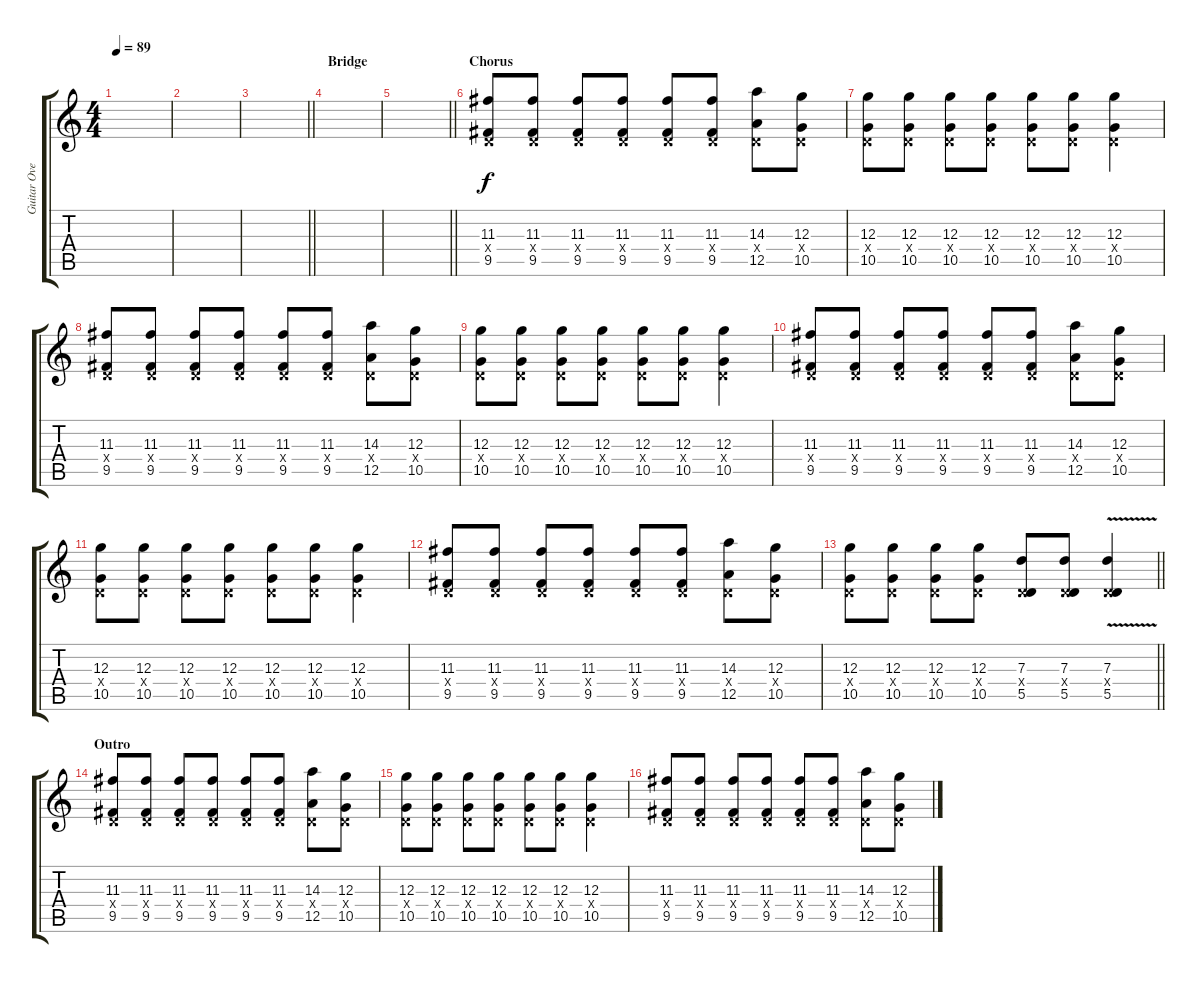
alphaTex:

\track ("Guitar Overdub" "Guitar Ove") {instrument overdrivenguitar}
\staff {score tabs}
\tuning (E4 B3 G3 D3 A2 D2) {hide}
\ts (4 4)
\tempo 89
\clef g2
\ks c
|
|
\barLineRight lightlight
|
\section ("" "Bridge")
|
\barLineRight lightlight
|
\section ("" "Chorus")
(11.3 0.4{x} 9.5).8 (11.3 0.4{x} 9.5).8 (11.3 0.4{x} 9.5).8 (11.3 0.4{x} 9.5).8 (11.3 0.4{x} 9.5).8 (11.3 0.4{x} 9.5).8 (14.3 0.4{x} 12.5).8 (12.3 0.4{x} 10.5).8 |
(12.3 0.4{x} 10.5).8 (12.3 0.4{x} 10.5).8 (12.3 0.4{x} 10.5).8 (12.3 0.4{x} 10.5).8 (12.3 0.4{x} 10.5).8 (12.3 0.4{x} 10.5).8 (12.3 0.4{x} 10.5).4 |
(11.3 0.4{x} 9.5).8 (11.3 0.4{x} 9.5).8 (11.3 0.4{x} 9.5).8 (11.3 0.4{x} 9.5).8 (11.3 0.4{x} 9.5).8 (11.3 0.4{x} 9.5).8 (14.3 0.4{x} 12.5).8 (12.3 0.4{x} 10.5).8 |
(12.3 0.4{x} 10.5).8 (12.3 0.4{x} 10.5).8 (12.3 0.4{x} 10.5).8 (12.3 0.4{x} 10.5).8 (12.3 0.4{x} 10.5).8 (12.3 0.4{x} 10.5).8 (12.3 0.4{x} 10.5).4 |
(11.3 0.4{x} 9.5).8 (11.3 0.4{x} 9.5).8 (11.3 0.4{x} 9.5).8 (11.3 0.4{x} 9.5).8 (11.3 0.4{x} 9.5).8 (11.3 0.4{x} 9.5).8 (14.3 0.4{x} 12.5).8 (12.3 0.4{x} 10.5).8 |
(12.3 0.4{x} 10.5).8 (12.3 0.4{x} 10.5).8 (12.3 0.4{x} 10.5).8 (12.3 0.4{x} 10.5).8 (12.3 0.4{x} 10.5).8 (12.3 0.4{x} 10.5).8 (12.3 0.4{x} 10.5).4 |
(11.3 0.4{x} 9.5).8 (11.3 0.4{x} 9.5).8 (11.3 0.4{x} 9.5).8 (11.3 0.4{x} 9.5).8 (11.3 0.4{x} 9.5).8 (11.3 0.4{x} 9.5).8 (14.3 0.4{x} 12.5).8 (12.3 0.4{x} 10.5).8 |
\barLineRight lightlight
(12.3 0.4{x} 10.5).8 (12.3 0.4{x} 10.5).8 (12.3 0.4{x} 10.5).8 (12.3 0.4{x} 10.5).8 (7.3 0.4{x} 5.5).8 (7.3 0.4{x} 5.5).8 (7.3 0.4{x} 5.5{v}).4 |
\section ("" "Outro")
(11.3 0.4{x} 9.5).8 (11.3 0.4{x} 9.5).8 (11.3 0.4{x} 9.5).8 (11.3 0.4{x} 9.5).8 (11.3 0.4{x} 9.5).8 (11.3 0.4{x} 9.5).8 (14.3 0.4{x} 12.5).8 (12.3 0.4{x} 10.5).8 |
(12.3 0.4{x} 10.5).8 (12.3 0.4{x} 10.5).8 (12.3 0.4{x} 10.5).8 (12.3 0.4{x} 10.5).8 (12.3 0.4{x} 10.5).8 (12.3 0.4{x} 10.5).8 (12.3 0.4{x} 10.5).4 |
(11.3 0.4{x} 9.5).8 (11.3 0.4{x} 9.5).8 (11.3 0.4{x} 9.5).8 (11.3 0.4{x} 9.5).8 (11.3 0.4{x} 9.5).8 (11.3 0.4{x} 9.5).8 (14.3 0.4{x} 12.5).8 (12.3 0.4{x} 10.5).8
